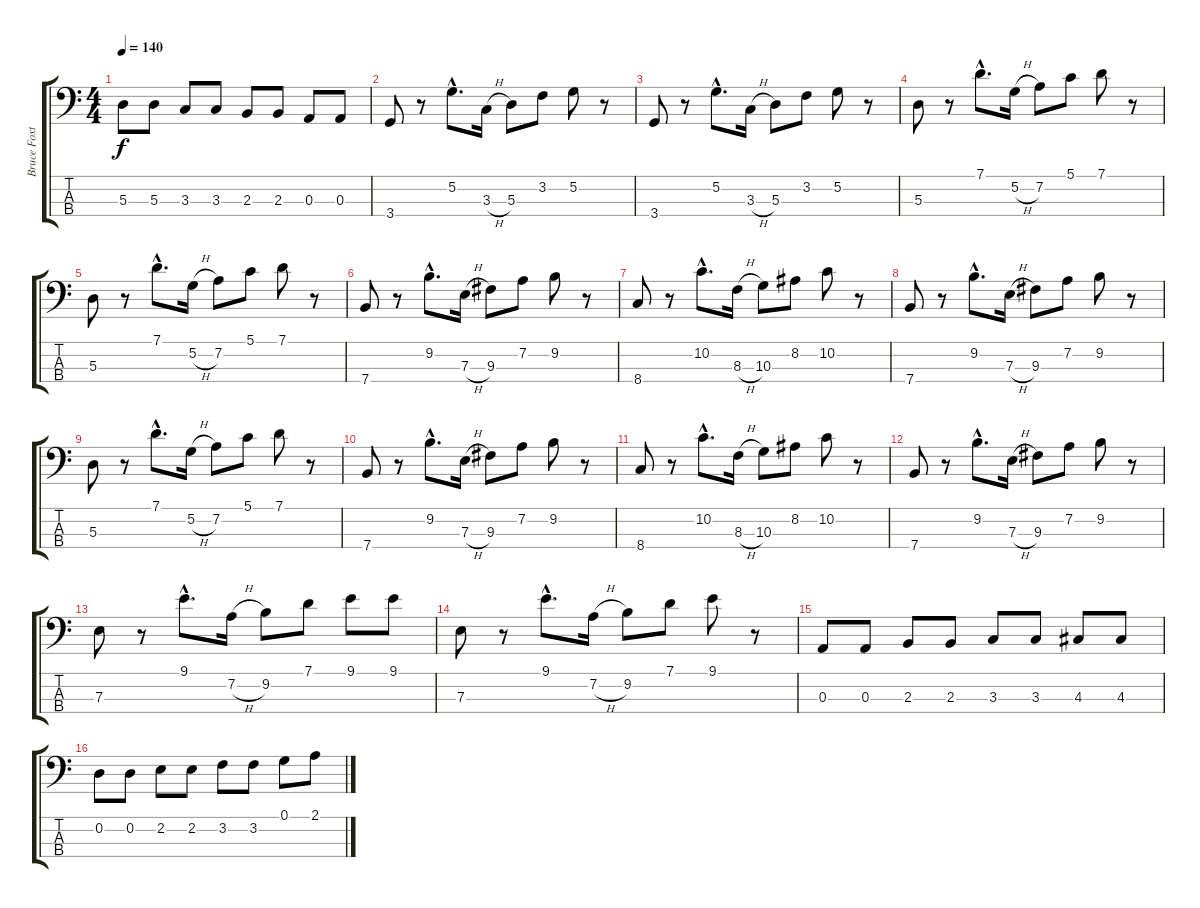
\track ("Bruce Foxton" "Bruce Foxt") {instrument electricbassfinger}
\staff {score tabs}
\tuning (G2 D2 A1 E1) {hide}
\ts (4 4)
\tempo 140
\clef f4
\ks c
5.3.8{dy f} 5.3.8 3.3.8 3.3.8 2.3.8 2.3.8 0.3.8 0.3.8 |
3.4.8 r.8 5.2{hac}.8{d} 3.3{h}.16 5.3.8 3.2.8 5.2.8 r.8 |
3.4.8 r.8 5.2{hac}.8{d} 3.3{h}.16 5.3.8 3.2.8 5.2.8 r.8 |
5.3.8 r.8 7.1{hac}.8{d} 5.2{h}.16 7.2.8 5.1.8 7.1.8 r.8 |
5.3.8 r.8 7.1{hac}.8{d} 5.2{h}.16 7.2.8 5.1.8 7.1.8 r.8 |
7.4.8 r.8 9.2{hac}.8{d} 7.3{h}.16 9.3.8 7.2.8 9.2.8 r.8 |
8.4.8 r.8 10.2{hac}.8{d} 8.3{h}.16 10.3.8 8.2.8 10.2.8 r.8 |
7.4.8 r.8 9.2{hac}.8{d} 7.3{h}.16 9.3.8 7.2.8 9.2.8 r.8 |
5.3.8 r.8 7.1{hac}.8{d} 5.2{h}.16 7.2.8 5.1.8 7.1.8 r.8 |
7.4.8 r.8 9.2{hac}.8{d} 7.3{h}.16 9.3.8 7.2.8 9.2.8 r.8 |
8.4.8 r.8 10.2{hac}.8{d} 8.3{h}.16 10.3.8 8.2.8 10.2.8 r.8 |
7.4.8 r.8 9.2{hac}.8{d} 7.3{h}.16 9.3.8 7.2.8 9.2.8 r.8 |
7.3.8 r.8 9.1{hac}.8{d} 7.2{h}.16 9.2.8 7.1.8 9.1.8 9.1.8 |
7.3.8 r.8 9.1{hac}.8{d} 7.2{h}.16 9.2.8 7.1.8 9.1.8 r.8 |
0.3.8 0.3.8 2.3.8 2.3.8 3.3.8 3.3.8 4.3.8 4.3.8 |
0.2.8 0.2.8 2.2.8 2.2.8 3.2.8 3.2.8 0.1.8 2.1.8
